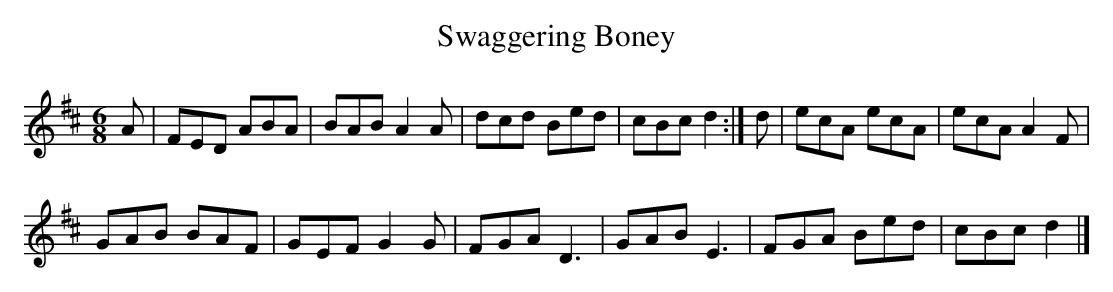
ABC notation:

X:1
T:Swaggering Boney
M:6/8
K:D
A | FED ABA | BAB A2 A | dcd Bed | cBc d2 :| d | ecA ecA | ecA A2 F |
GAB BAF | GEF G2 G | FGA D3 | GAB E3 | FGA Bed | cBc d2 |]
